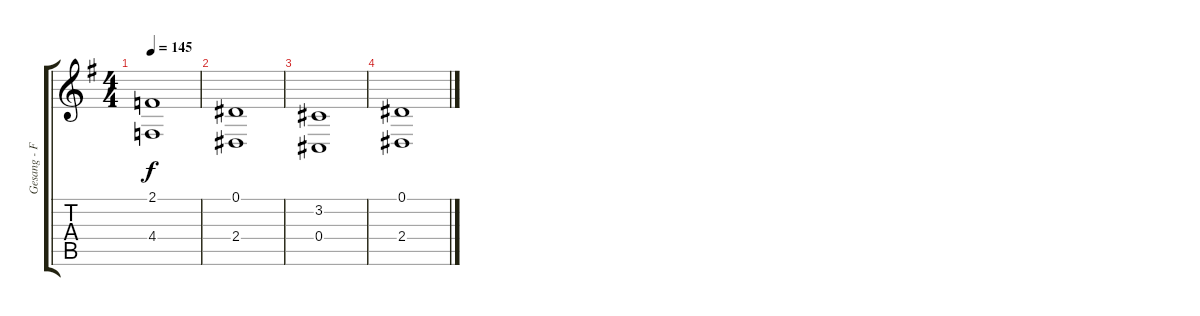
\track ("Gesang - Farin Urlaub" "Gesang - F") {instrument oboe}
\staff {score tabs}
\tuning (Eb4 Bb3 Gb3 Db3 Ab2 Eb2) {hide}
\ts (4 4)
\tempo 145
\clef g2
\ks g
(2.1 4.4).1{dy f} |
(0.1 2.4).1 |
(3.2 0.4).1 |
(0.1 2.4).1
